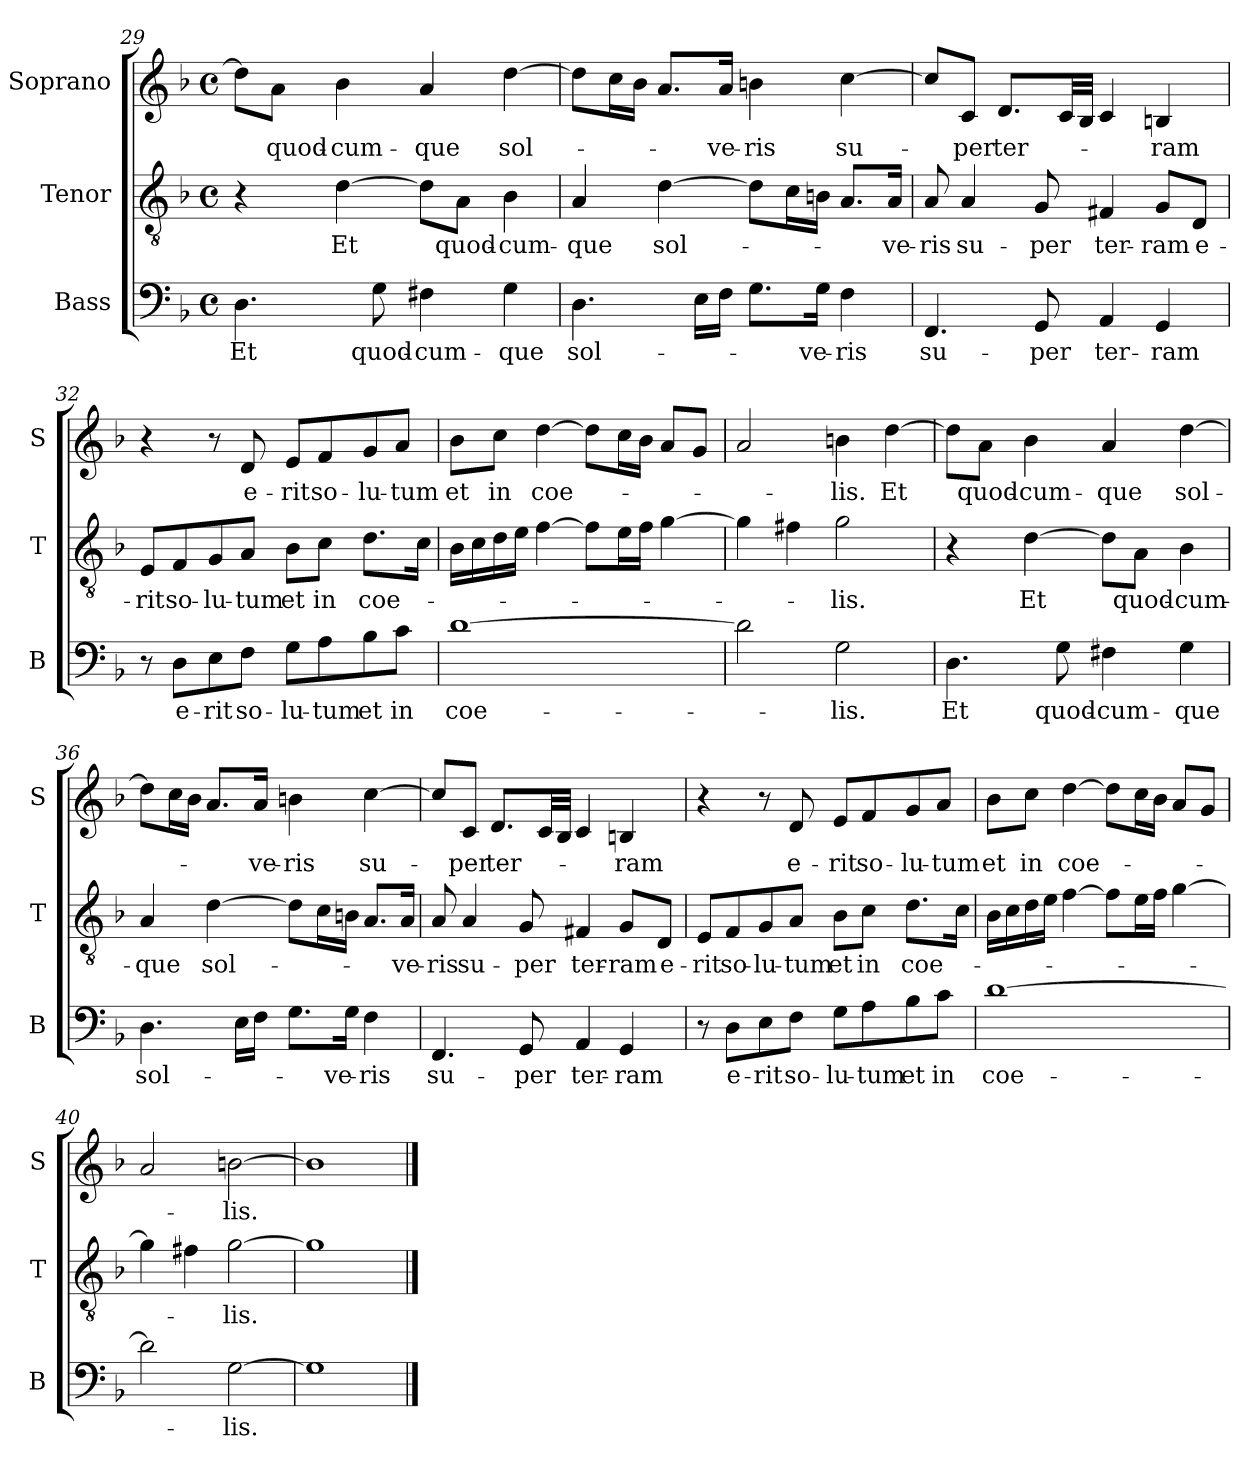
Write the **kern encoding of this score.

**kern	**text	**kern	**text	**kern	**text
*part3	*part3	*part2	*part2	*part1	*part1
*staff3	*staff3	*staff2	*staff2	*staff1	*staff1
*I"Bass	*	*I"Tenor	*	*I"Soprano	*
*I'B	*	*I'T	*	*I'S	*
*clefF4	*	*clefGv2	*	*clefG2	*
*k[b-]	*	*k[b-]	*	*k[b-]	*
*F:	*	*F:	*	*F:	*
*M4/4	*	*M4/4	*	*M4/4	*
*met(c)	*	*met(c)	*	*met(c)	*
=29	=29	=29	=29	=29	=29
!	!LO:LY:b	!	!	!	!
4.D\	Et	4r	.	8dd\L]	.
!	!	!	!	!	!LO:LY:b
.	.	.	.	8a\J	quod-
!	!	!	!LO:LY:b	!	!LO:LY:b
.	.	[4d\	Et	4b-\	-cum-
!	!LO:LY:b	!	!	!	!
8G\	quod-	.	.	.	.
!	!LO:LY:b	!	!	!	!LO:LY:b
4F#X\	-cum-	8d\L]	.	4a/	-que
!	!	!	!LO:LY:b	!	!
.	.	8A\J	quod-	.	.
!	!LO:LY:b	!	!LO:LY:b	!	!LO:LY:b
4G\	-que	4B-\	-cum-	[4dd\	sol-
=30	=30	=30	=30	=30	=30
!	!LO:LY:b	!	!LO:LY:b	!	!
4.D\	sol-	4A/	-que	8dd\L]	.
.	.	.	.	16cc\L	.
.	.	.	.	16b-\JJ	.
!	!	!	!LO:LY:b	!	!
.	.	[4d\	sol-	8.a/L	.
16E\LL	.	.	.	.	.
!	!	!	!	!	!LO:LY:b
16F\JJ	.	.	.	16a/Jk	-ve-
!	!	!	!	!	!LO:LY:b
8.G\L	.	8d\L]	.	4bn\	-ris
.	.	16c\L	.	.	.
!	!LO:LY:b	!	!	!	!
16G\Jk	-ve-	16Bn\JJ	.	.	.
!	!LO:LY:b	!	!	!	!LO:LY:b
4F\	-ris	8.A/L	.	[4cc\	su-
!	!	!	!LO:LY:b	!	!
.	.	16A/Jk	-ve-	.	.
!!LO:LB:g=z
=31	=31	=31	=31	=31	=31
!	!LO:LY:b	!	!LO:LY:b	!	!
4.FF/	su-	8A/	-ris	8cc/L]	.
!	!	!	!LO:LY:b	!	!LO:LY:b
.	.	4A/	su-	8c/J	-per
!	!	!	!	!	!LO:LY:b
.	.	.	.	8.d/L	ter-
!	!LO:LY:b	!	!LO:LY:b	!	!
8GG/	-per	8G/	-per	.	.
.	.	.	.	32c/LL	.
.	.	.	.	32B-/JJJ	.
!	!LO:LY:b	!	!LO:LY:b	!	!
4AA/	ter-	4F#X/	ter-	4c/	.
!	!LO:LY:b	!	!LO:LY:b	!	!LO:LY:b
4GG/	-ram	8G/L	-ram	4Bn/	-ram
!	!	!	!LO:LY:b	!	!
.	.	8D/J	e-	.	.
=32	=32	=32	=32	=32	=32
!	!	!	!LO:LY:b	!	!
8r	.	8E/L	-rit	4r	.
!	!LO:LY:b	!	!LO:LY:b	!	!
8D\L	e-	8F/	so-	.	.
!	!LO:LY:b	!	!LO:LY:b	!	!
8E\	-rit	8G/	-lu-	8r	.
!	!LO:LY:b	!	!LO:LY:b	!	!LO:LY:b
8F\J	so-	8A/J	-tum	8d/	e-
!	!LO:LY:b	!	!LO:LY:b	!	!LO:LY:b
8G\L	-lu-	8B-\L	et	8e/L	-rit
!	!LO:LY:b	!	!LO:LY:b	!	!LO:LY:b
8A\	-tum	8c\J	in	8f/	so-
!	!LO:LY:b	!	!LO:LY:b	!	!LO:LY:b
8B-\	et	8.d\L	coe-	8g/	-lu-
!	!LO:LY:b	!	!	!	!LO:LY:b
8c\J	in	.	.	8a/J	-tum
.	.	16c\Jk	.	.	.
=33	=33	=33	=33	=33	=33
!	!LO:LY:b	!	!	!	!LO:LY:b
[1d	coe-	16B-\LL	.	8b-\L	et
.	.	16c\	.	.	.
!	!	!	!	!	!LO:LY:b
.	.	16d\	.	8cc\J	in
.	.	16e\JJ	.	.	.
!	!	!	!	!	!LO:LY:b
.	.	[4f\	.	[4dd\	coe-
.	.	8f\L]	.	8dd\L]	.
.	.	16e\L	.	16cc\L	.
.	.	16f\JJ	.	16b-\JJ	.
.	.	[4g\	.	8a/L	.
.	.	.	.	8g/J	.
=34	=34	=34	=34	=34	=34
2d\]	.	4g\]	.	2a/	.
.	.	4f#X\	.	.	.
!	!LO:LY:b	!	!LO:LY:b	!	!LO:LY:b
2G\	-lis.	2g\	-lis.	4bn\	-lis.
!	!	!	!	!	!LO:LY:b
.	.	.	.	[4dd\	Et
!!LO:PB:g=z
=35	=35	=35	=35	=35	=35
!	!LO:LY:b	!	!	!	!
4.D\	Et	4r	.	8dd\L]	.
!	!	!	!	!	!LO:LY:b
.	.	.	.	8a\J	quod-
!	!	!	!LO:LY:b	!	!LO:LY:b
.	.	[4d\	Et	4b-\	-cum-
!	!LO:LY:b	!	!	!	!
8G\	quod-	.	.	.	.
!	!LO:LY:b	!	!	!	!LO:LY:b
4F#X\	-cum-	8d\L]	.	4a/	-que
!	!	!	!LO:LY:b	!	!
.	.	8A\J	quod-	.	.
!	!LO:LY:b	!	!LO:LY:b	!	!LO:LY:b
4G\	-que	4B-\	-cum-	[4dd\	sol-
=36	=36	=36	=36	=36	=36
!	!LO:LY:b	!	!LO:LY:b	!	!
4.D\	sol-	4A/	-que	8dd\L]	.
.	.	.	.	16cc\L	.
.	.	.	.	16b-\JJ	.
!	!	!	!LO:LY:b	!	!
.	.	[4d\	sol-	8.a/L	.
16E\LL	.	.	.	.	.
!	!	!	!	!	!LO:LY:b
16F\JJ	.	.	.	16a/Jk	-ve-
!	!	!	!	!	!LO:LY:b
8.G\L	.	8d\L]	.	4bn\	-ris
.	.	16c\L	.	.	.
!	!LO:LY:b	!	!	!	!
16G\Jk	-ve-	16Bn\JJ	.	.	.
!	!LO:LY:b	!	!	!	!LO:LY:b
4F\	-ris	8.A/L	.	[4cc\	su-
!	!	!	!LO:LY:b	!	!
.	.	16A/Jk	-ve-	.	.
=37	=37	=37	=37	=37	=37
!	!LO:LY:b	!	!LO:LY:b	!	!
4.FF/	su-	8A/	-ris	8cc/L]	.
!	!	!	!LO:LY:b	!	!LO:LY:b
.	.	4A/	su-	8c/J	-per
!	!	!	!	!	!LO:LY:b
.	.	.	.	8.d/L	ter-
!	!LO:LY:b	!	!LO:LY:b	!	!
8GG/	-per	8G/	-per	.	.
.	.	.	.	32c/LL	.
.	.	.	.	32B-/JJJ	.
!	!LO:LY:b	!	!LO:LY:b	!	!
4AA/	ter-	4F#X/	ter-	4c/	.
!	!LO:LY:b	!	!LO:LY:b	!	!LO:LY:b
4GG/	-ram	8G/L	-ram	4Bn/	-ram
!	!	!	!LO:LY:b	!	!
.	.	8D/J	e-	.	.
!!LO:LB:g=z
=38	=38	=38	=38	=38	=38
!	!	!	!LO:LY:b	!	!
8r	.	8E/L	-rit	4r	.
!	!LO:LY:b	!	!LO:LY:b	!	!
8D\L	e-	8F/	so-	.	.
!	!LO:LY:b	!	!LO:LY:b	!	!
8E\	-rit	8G/	-lu-	8r	.
!	!LO:LY:b	!	!LO:LY:b	!	!LO:LY:b
8F\J	so-	8A/J	-tum	8d/	e-
!	!LO:LY:b	!	!LO:LY:b	!	!LO:LY:b
8G\L	-lu-	8B-\L	et	8e/L	-rit
!	!LO:LY:b	!	!LO:LY:b	!	!LO:LY:b
8A\	-tum	8c\J	in	8f/	so-
!	!LO:LY:b	!	!LO:LY:b	!	!LO:LY:b
8B-\	et	8.d\L	coe-	8g/	-lu-
!	!LO:LY:b	!	!	!	!LO:LY:b
8c\J	in	.	.	8a/J	-tum
.	.	16c\Jk	.	.	.
=39	=39	=39	=39	=39	=39
!	!LO:LY:b	!	!	!	!LO:LY:b
[1d	coe-	16B-\LL	.	8b-\L	et
.	.	16c\	.	.	.
!	!	!	!	!	!LO:LY:b
.	.	16d\	.	8cc\J	in
.	.	16e\JJ	.	.	.
!	!	!	!	!	!LO:LY:b
.	.	[4f\	.	[4dd\	coe-
.	.	8f\L]	.	8dd\L]	.
.	.	16e\L	.	16cc\L	.
.	.	16f\JJ	.	16b-\JJ	.
.	.	[4g\	.	8a/L	.
.	.	.	.	8g/J	.
=40	=40	=40	=40	=40	=40
2d\]	.	4g\]	.	2a/	.
.	.	4f#X\	.	.	.
!	!LO:LY:b	!	!LO:LY:b	!	!LO:LY:b
[2G\	-lis.	[2g\	-lis.	[2bn\	-lis.
=41	=41	=41	=41	=41	=41
1G]	.	1g]	.	1b]	.
==	==	==	==	==	==
*-	*-	*-	*-	*-	*-
